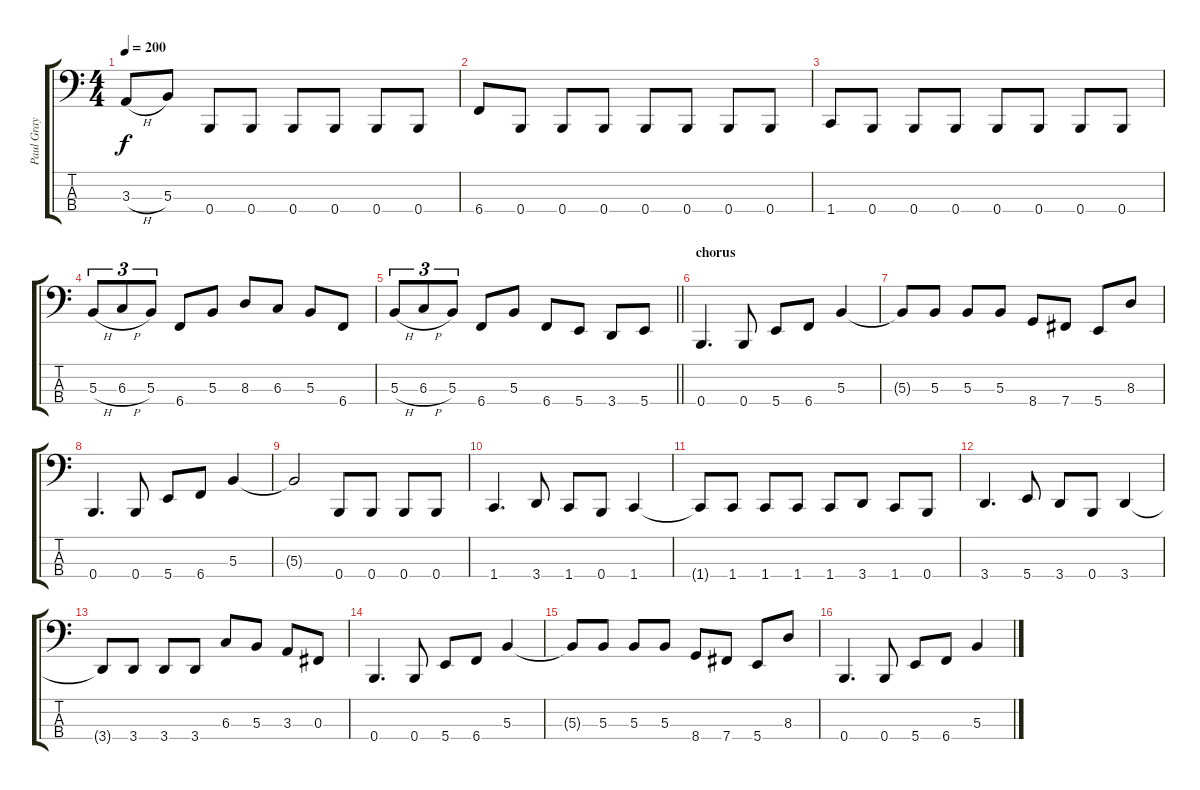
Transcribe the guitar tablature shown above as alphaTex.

\track ("Paul Gray" "Paul Gray") {instrument electricbasspick}
\staff {score tabs}
\tuning (E2 B1 Gb1 B0) {hide}
\ts (4 4)
\tempo 200
\clef f4
\ks c
3.3{h}.8{dy f} 5.3.8 0.4.8 0.4.8 0.4.8 0.4.8 0.4.8 0.4.8 |
6.4.8 0.4.8 0.4.8 0.4.8 0.4.8 0.4.8 0.4.8 0.4.8 |
1.4.8 0.4.8 0.4.8 0.4.8 0.4.8 0.4.8 0.4.8 0.4.8 |
5.3{h}.8{tu (3 2)} 6.3{h}.8{tu (3 2)} 5.3.8{tu (3 2)} 6.4.8 5.3.8 8.3.8 6.3.8 5.3.8 6.4.8 |
\barLineRight lightlight
5.3{h}.8{tu (3 2)} 6.3{h}.8{tu (3 2)} 5.3.8{tu (3 2)} 6.4.8 5.3.8 6.4.8 5.4.8 3.4.8 5.4.8 |
\section ("" "chorus")
0.4.4{d} 0.4.8 5.4.8 6.4.8 5.3.4 |
5.3{t}.8 5.3.8 5.3.8 5.3.8 8.4.8 7.4.8 5.4.8 8.3.8 |
0.4.4{d} 0.4.8 5.4.8 6.4.8 5.3.4 |
5.3{t}.2 0.4.8 0.4.8 0.4.8 0.4.8 |
1.4.4{d} 3.4.8 1.4.8 0.4.8 1.4.4 |
1.4{t}.8 1.4.8 1.4.8 1.4.8 1.4.8 3.4.8 1.4.8 0.4.8 |
3.4.4{d} 5.4.8 3.4.8 0.4.8 3.4.4 |
3.4{t}.8 3.4.8 3.4.8 3.4.8 6.3.8 5.3.8 3.3.8 0.3.8 |
0.4.4{d} 0.4.8 5.4.8 6.4.8 5.3.4 |
5.3{t}.8 5.3.8 5.3.8 5.3.8 8.4.8 7.4.8 5.4.8 8.3.8 |
0.4.4{d} 0.4.8 5.4.8 6.4.8 5.3.4
